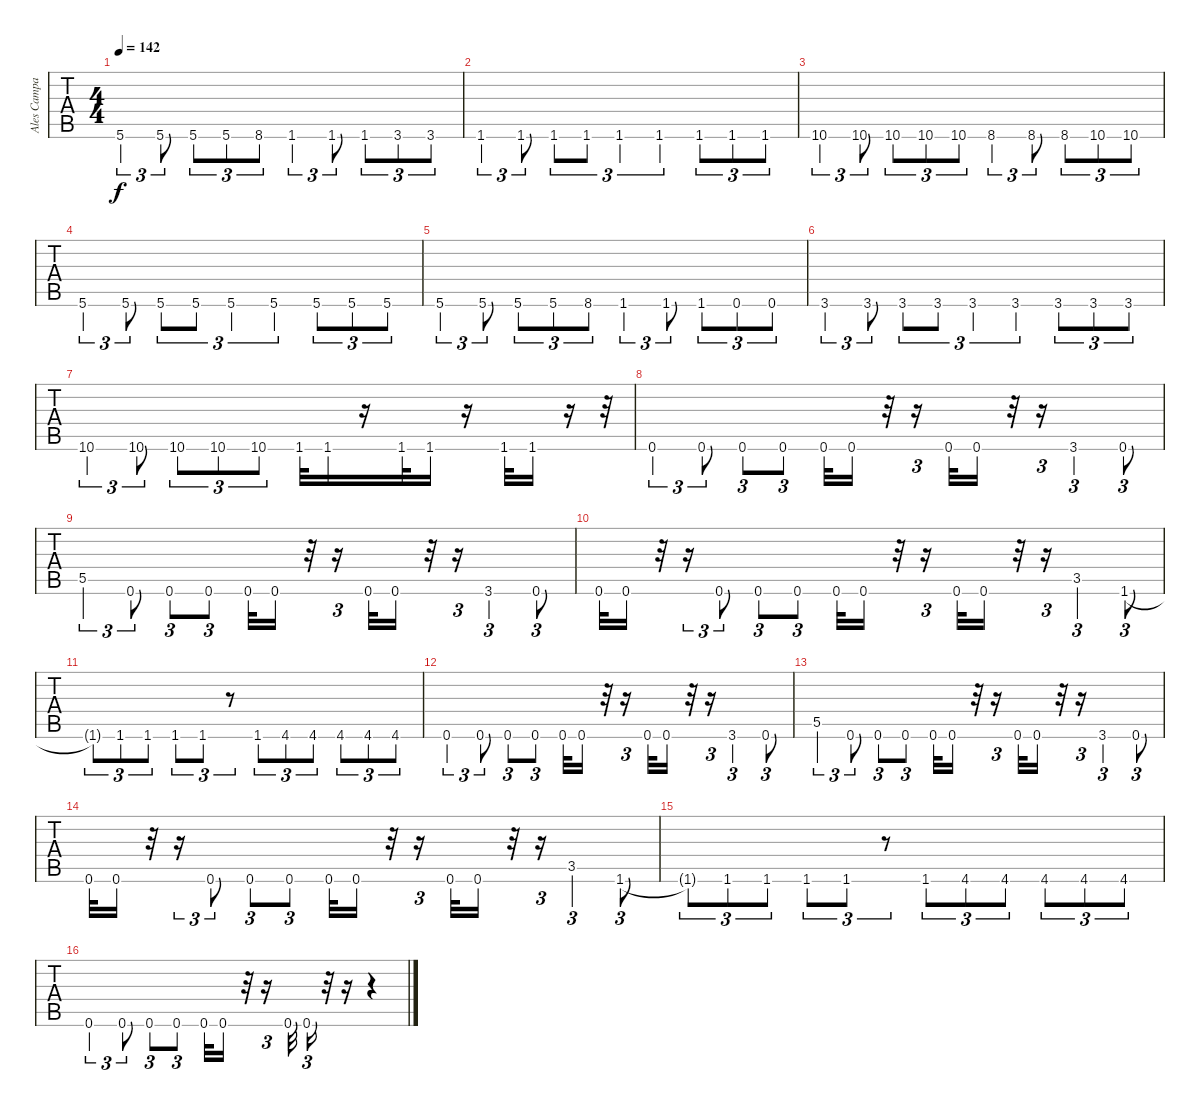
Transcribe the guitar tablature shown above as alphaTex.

\track ("Ales Campanelli" "Ales Campa") {instrument electricbasspick}
\staff {tabs}
\tuning (C3 G2 Eb2 Bb1 F1 Bb0) {hide}
\ts (4 4)
\tempo 142
\clef f4
\ks c
5.6.4{tu (3 2) dy f} 5.6.8{tu (3 2)} 5.6.8{tu (3 2)} 5.6.8{tu (3 2)} 8.6.8{tu (3 2)} 1.6.4{tu (3 2)} 1.6.8{tu (3 2)} 1.6.8{tu (3 2)} 3.6.8{tu (3 2)} 3.6.8{tu (3 2)} |
1.6.4{tu (3 2)} 1.6.8{tu (3 2)} 1.6.8{tu (3 2)} 1.6.8{tu (3 2)} 1.6.4{tu (3 2)} 1.6.4{tu (3 2)} 1.6.8{tu (3 2)} 1.6.8{tu (3 2)} 1.6.8{tu (3 2)} |
10.6.4{tu (3 2)} 10.6.8{tu (3 2)} 10.6.8{tu (3 2)} 10.6.8{tu (3 2)} 10.6.8{tu (3 2)} 8.6.4{tu (3 2)} 8.6.8{tu (3 2)} 8.6.8{tu (3 2)} 10.6.8{tu (3 2)} 10.6.8{tu (3 2)} |
5.6.4{tu (3 2)} 5.6.8{tu (3 2)} 5.6.8{tu (3 2)} 5.6.8{tu (3 2)} 5.6.4{tu (3 2)} 5.6.4{tu (3 2)} 5.6.8{tu (3 2)} 5.6.8{tu (3 2)} 5.6.8{tu (3 2)} |
5.6.4{tu (3 2)} 5.6.8{tu (3 2)} 5.6.8{tu (3 2)} 5.6.8{tu (3 2)} 8.6.8{tu (3 2)} 1.6.4{tu (3 2)} 1.6.8{tu (3 2)} 1.6.8{tu (3 2)} 0.6.8{tu (3 2)} 0.6.8{tu (3 2)} |
3.6.4{tu (3 2)} 3.6.8{tu (3 2)} 3.6.8{tu (3 2)} 3.6.8{tu (3 2)} 3.6.4{tu (3 2)} 3.6.4{tu (3 2)} 3.6.8{tu (3 2)} 3.6.8{tu (3 2)} 3.6.8{tu (3 2)} |
10.6.4{tu (3 2)} 10.6.8{tu (3 2)} 10.6.8{tu (3 2)} 10.6.8{tu (3 2)} 10.6.8{tu (3 2)} 1.6.32 1.6.16 r.16 1.6.32 1.6.16 r.16 1.6.32 1.6.16 r.16 r.32 |
0.6.4{tu (3 2)} 0.6.8{tu (3 2)} 0.6.8{tu (3 2)} 0.6.8{tu (3 2)} 0.6.32 0.6.16 r.32 r.16{tu (3 2)} 0.6.32 0.6.16 r.32 r.16{tu (3 2)} 3.6.4{tu (3 2)} 0.6.8{tu (3 2)} |
5.5.4{tu (3 2)} 0.6.8{tu (3 2)} 0.6.8{tu (3 2)} 0.6.8{tu (3 2)} 0.6.32 0.6.16 r.32 r.16{tu (3 2)} 0.6.32 0.6.16 r.32 r.16{tu (3 2)} 3.6.4{tu (3 2)} 0.6.8{tu (3 2)} |
0.6.32 0.6.16 r.32 r.16{tu (3 2)} 0.6.8{tu (3 2)} 0.6.8{tu (3 2)} 0.6.8{tu (3 2)} 0.6.32 0.6.16 r.32 r.16{tu (3 2)} 0.6.32 0.6.16 r.32 r.16{tu (3 2)} 3.5.4{tu (3 2)} 1.6.8{tu (3 2)} |
1.6{t}.8{tu (3 2)} 1.6.8{tu (3 2)} 1.6.8{tu (3 2)} 1.6.8{tu (3 2)} 1.6.8{tu (3 2)} r.8{tu (3 2)} 1.6.8{tu (3 2)} 4.6.8{tu (3 2)} 4.6.8{tu (3 2)} 4.6.8{tu (3 2)} 4.6.8{tu (3 2)} 4.6.8{tu (3 2)} |
0.6.4{tu (3 2)} 0.6.8{tu (3 2)} 0.6.8{tu (3 2)} 0.6.8{tu (3 2)} 0.6.32 0.6.16 r.32 r.16{tu (3 2)} 0.6.32 0.6.16 r.32 r.16{tu (3 2)} 3.6.4{tu (3 2)} 0.6.8{tu (3 2)} |
5.5.4{tu (3 2)} 0.6.8{tu (3 2)} 0.6.8{tu (3 2)} 0.6.8{tu (3 2)} 0.6.32 0.6.16 r.32 r.16{tu (3 2)} 0.6.32 0.6.16 r.32 r.16{tu (3 2)} 3.6.4{tu (3 2)} 0.6.8{tu (3 2)} |
0.6.32 0.6.16 r.32 r.16{tu (3 2)} 0.6.8{tu (3 2)} 0.6.8{tu (3 2)} 0.6.8{tu (3 2)} 0.6.32 0.6.16 r.32 r.16{tu (3 2)} 0.6.32 0.6.16 r.32 r.16{tu (3 2)} 3.5.4{tu (3 2)} 1.6.8{tu (3 2)} |
1.6{t}.8{tu (3 2)} 1.6.8{tu (3 2)} 1.6.8{tu (3 2)} 1.6.8{tu (3 2)} 1.6.8{tu (3 2)} r.8{tu (3 2)} 1.6.8{tu (3 2)} 4.6.8{tu (3 2)} 4.6.8{tu (3 2)} 4.6.8{tu (3 2)} 4.6.8{tu (3 2)} 4.6.8{tu (3 2)} |
0.6.4{tu (3 2)} 0.6.8{tu (3 2)} 0.6.8{tu (3 2)} 0.6.8{tu (3 2)} 0.6.32 0.6.16 r.32 r.16{tu (3 2)} 0.6.32 0.6.16{tu (3 2)} r.32 r.16 r.4
